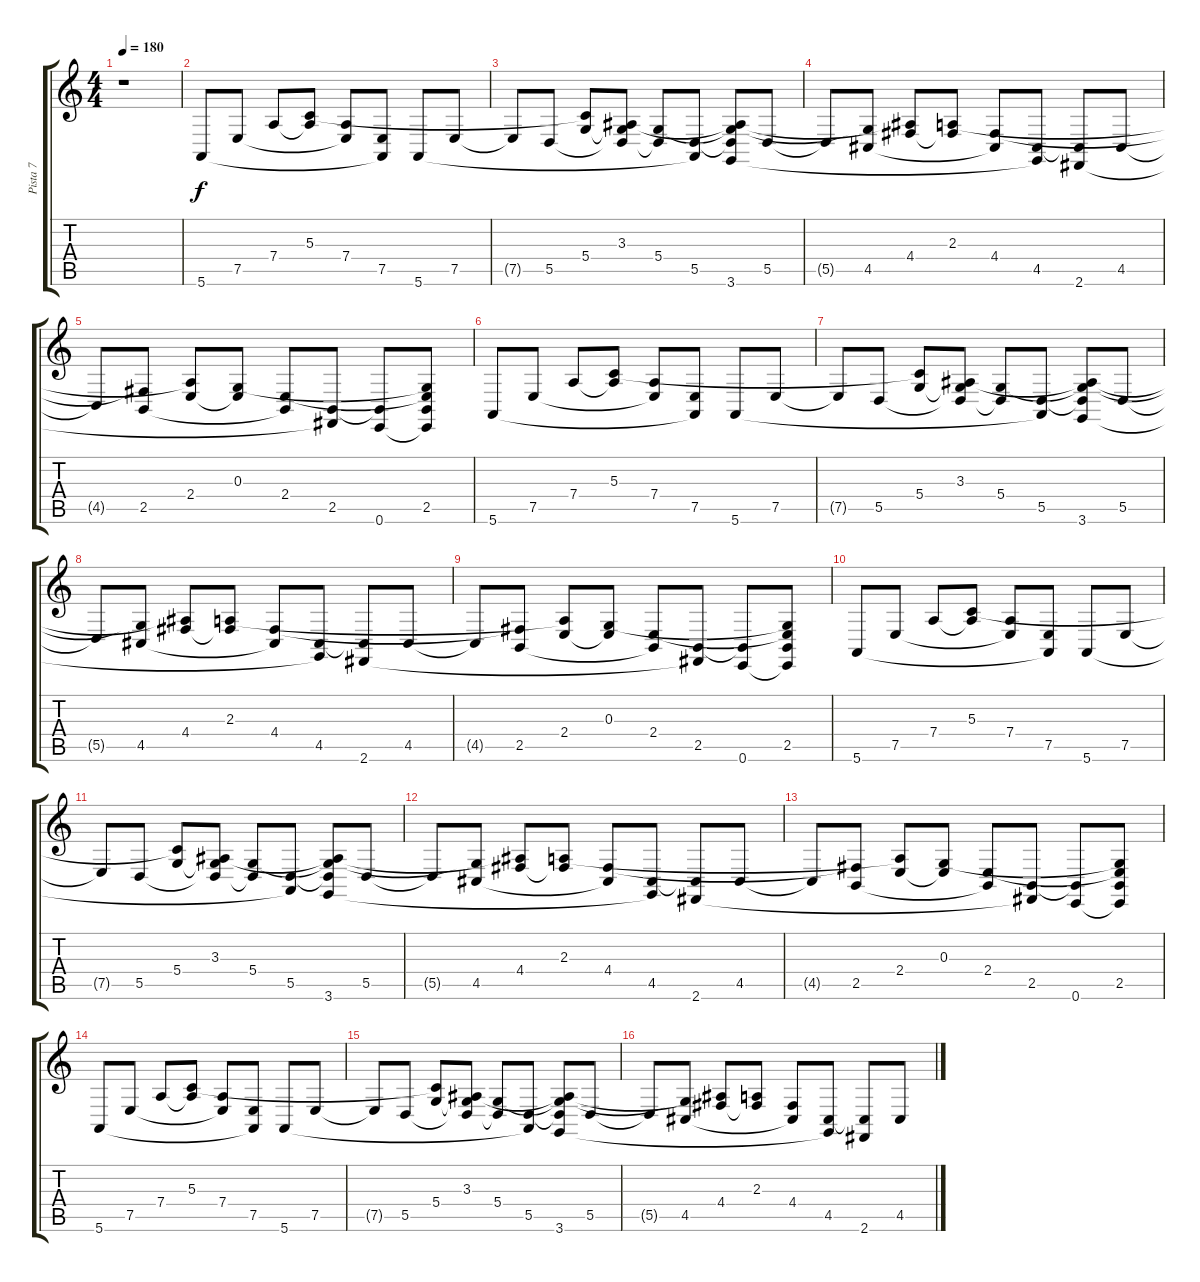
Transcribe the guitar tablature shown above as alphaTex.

\track ("Pista 7" "Pista 7") {instrument acousticgrandpiano}
\staff {score tabs}
\tuning (E4 B3 G3 D3 A2 E2) {hide}
\ts (4 4)
\tempo 180
\clef g2
\ks c
r.1{dy f} |
5.6.8 7.5.8 7.4.8 (5.3 7.4{t}).8 (7.4 7.5{t}).8 (7.5 5.6{t}).8 5.6.8 7.5.8 |
7.5{t}.8 5.5.8 (5.3{t} 5.4).8 (3.3 5.4{t} 5.5{t}).8 (5.4 5.5{t}).8 (5.5 5.6{t}).8 (3.3{t} 5.4{t} 5.5{t} 3.6).8 5.5.8 |
5.5{t}.8 (5.4{t} 4.5).8 (3.3{t} 4.4).8 (2.3 4.4{t}).8 (4.4 4.5{t}).8 (4.5 3.6{t}).8 (4.5{t} 2.6).8 4.5.8 |
4.5{t}.8 (4.4{t} 2.5).8 (2.3{t} 2.4).8 (0.3 2.4{t}).8 (2.4 2.5{t}).8 (2.5 2.6{t}).8 (2.5{t} 0.6).8 (0.3{t} 2.4{t} 2.5 0.6{t}).8 |
5.6.8 7.5.8 7.4.8 (5.3 7.4{t}).8 (7.4 7.5{t}).8 (7.5 5.6{t}).8 5.6.8 7.5.8 |
7.5{t}.8 5.5.8 (5.3{t} 5.4).8 (3.3 5.4{t} 5.5{t}).8 (5.4 5.5{t}).8 (5.5 5.6{t}).8 (3.3{t} 5.4{t} 5.5{t} 3.6).8 5.5.8 |
5.5{t}.8 (5.4{t} 4.5).8 (3.3{t} 4.4).8 (2.3 4.4{t}).8 (4.4 4.5{t}).8 (4.5 3.6{t}).8 (4.5{t} 2.6).8 4.5.8 |
4.5{t}.8 (4.4{t} 2.5).8 (2.3{t} 2.4).8 (0.3 2.4{t}).8 (2.4 2.5{t}).8 (2.5 2.6{t}).8 (2.5{t} 0.6).8 (0.3{t} 2.4{t} 2.5 0.6{t}).8 |
5.6.8 7.5.8 7.4.8 (5.3 7.4{t}).8 (7.4 7.5{t}).8 (7.5 5.6{t}).8 5.6.8 7.5.8 |
7.5{t}.8 5.5.8 (5.3{t} 5.4).8 (3.3 5.4{t} 5.5{t}).8 (5.4 5.5{t}).8 (5.5 5.6{t}).8 (3.3{t} 5.4{t} 5.5{t} 3.6).8 5.5.8 |
5.5{t}.8 (5.4{t} 4.5).8 (3.3{t} 4.4).8 (2.3 4.4{t}).8 (4.4 4.5{t}).8 (4.5 3.6{t}).8 (4.5{t} 2.6).8 4.5.8 |
4.5{t}.8 (4.4{t} 2.5).8 (2.3{t} 2.4).8 (0.3 2.4{t}).8 (2.4 2.5{t}).8 (2.5 2.6{t}).8 (2.5{t} 0.6).8 (0.3{t} 2.4{t} 2.5 0.6{t}).8 |
5.6.8 7.5.8 7.4.8 (5.3 7.4{t}).8 (7.4 7.5{t}).8 (7.5 5.6{t}).8 5.6.8 7.5.8 |
7.5{t}.8 5.5.8 (5.3{t} 5.4).8 (3.3 5.4{t} 5.5{t}).8 (5.4 5.5{t}).8 (5.5 5.6{t}).8 (3.3{t} 5.4{t} 5.5{t} 3.6).8 5.5.8 |
5.5{t}.8 (5.4{t} 4.5).8 (3.3{t} 4.4).8 (2.3 4.4{t}).8 (4.4 4.5{t}).8 (4.5 3.6{t}).8 (4.5{t} 2.6).8 4.5.8
